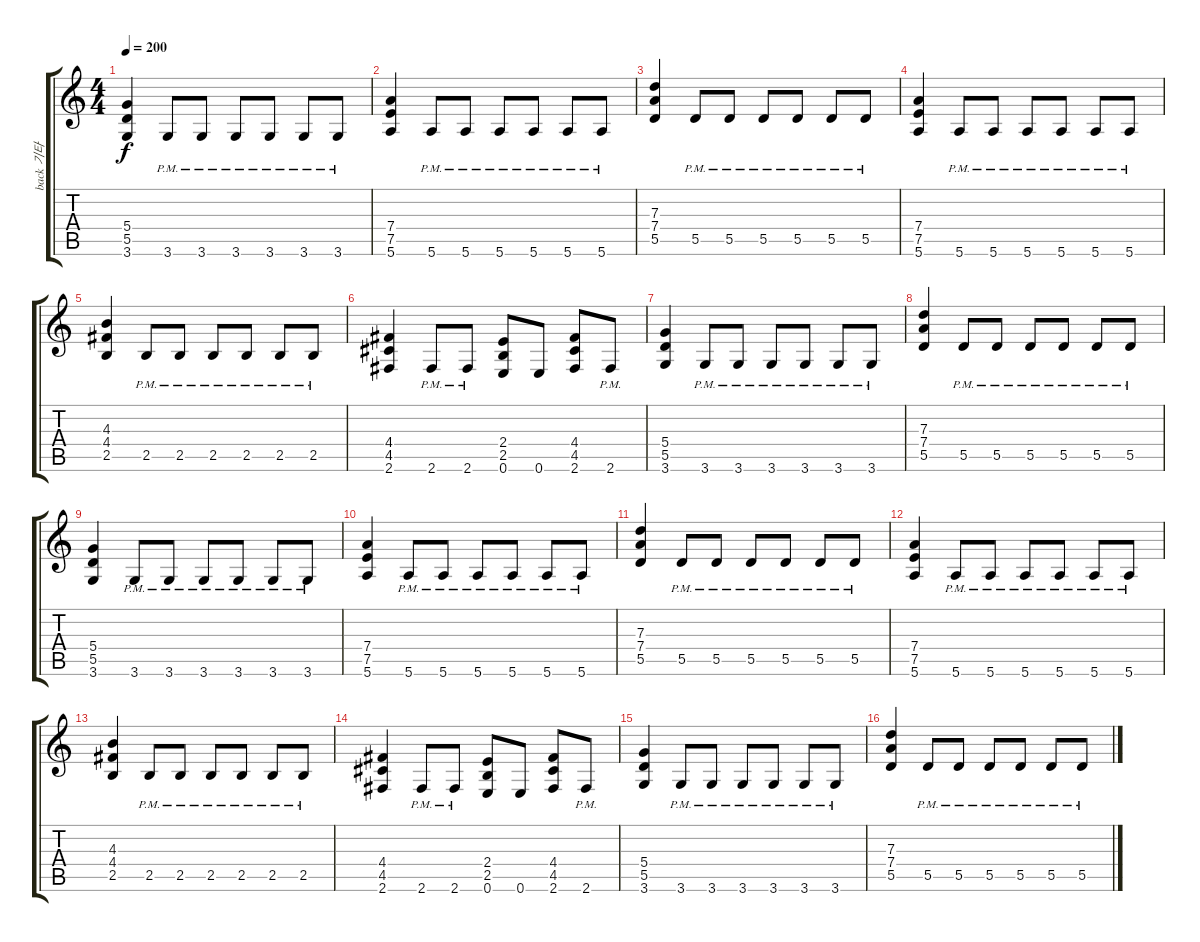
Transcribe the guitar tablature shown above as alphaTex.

\track ("back 기타" "back 기타") {instrument distortionguitar}
\staff {score tabs}
\tuning (E4 B3 G3 D3 A2 E2) {hide}
\ts (4 4)
\tempo 200
\clef g2
\ks c
(5.4 5.5 3.6).4{dy f} 3.6{pm}.8 3.6{pm}.8 3.6{pm}.8 3.6{pm}.8 3.6{pm}.8 3.6{pm}.8 |
(7.4 7.5 5.6).4 5.6{pm}.8 5.6{pm}.8 5.6{pm}.8 5.6{pm}.8 5.6{pm}.8 5.6{pm}.8 |
(7.3 7.4 5.5).4 5.5{pm}.8 5.5{pm}.8 5.5{pm}.8 5.5{pm}.8 5.5{pm}.8 5.5{pm}.8 |
(7.4 7.5 5.6).4 5.6{pm}.8 5.6{pm}.8 5.6{pm}.8 5.6{pm}.8 5.6{pm}.8 5.6{pm}.8 |
(4.3 4.4 2.5).4 2.5{pm}.8 2.5{pm}.8 2.5{pm}.8 2.5{pm}.8 2.5{pm}.8 2.5{pm}.8 |
(4.4 4.5 2.6).4 2.6{pm}.8 2.6{pm}.8 (2.4 2.5 0.6).8 0.6.8 (4.4 4.5 2.6).8 2.6{pm}.8 |
(5.4 5.5 3.6).4 3.6{pm}.8 3.6{pm}.8 3.6{pm}.8 3.6{pm}.8 3.6{pm}.8 3.6{pm}.8 |
(7.3 7.4 5.5).4 5.5{pm}.8 5.5{pm}.8 5.5{pm}.8 5.5{pm}.8 5.5{pm}.8 5.5{pm}.8 |
(5.4 5.5 3.6).4 3.6{pm}.8 3.6{pm}.8 3.6{pm}.8 3.6{pm}.8 3.6{pm}.8 3.6{pm}.8 |
(7.4 7.5 5.6).4 5.6{pm}.8 5.6{pm}.8 5.6{pm}.8 5.6{pm}.8 5.6{pm}.8 5.6{pm}.8 |
(7.3 7.4 5.5).4 5.5{pm}.8 5.5{pm}.8 5.5{pm}.8 5.5{pm}.8 5.5{pm}.8 5.5{pm}.8 |
(7.4 7.5 5.6).4 5.6{pm}.8 5.6{pm}.8 5.6{pm}.8 5.6{pm}.8 5.6{pm}.8 5.6{pm}.8 |
(4.3 4.4 2.5).4 2.5{pm}.8 2.5{pm}.8 2.5{pm}.8 2.5{pm}.8 2.5{pm}.8 2.5{pm}.8 |
(4.4 4.5 2.6).4 2.6{pm}.8 2.6{pm}.8 (2.4 2.5 0.6).8 0.6.8 (4.4 4.5 2.6).8 2.6{pm}.8 |
(5.4 5.5 3.6).4 3.6{pm}.8 3.6{pm}.8 3.6{pm}.8 3.6{pm}.8 3.6{pm}.8 3.6{pm}.8 |
(7.3 7.4 5.5).4 5.5{pm}.8 5.5{pm}.8 5.5{pm}.8 5.5{pm}.8 5.5{pm}.8 5.5{pm}.8
